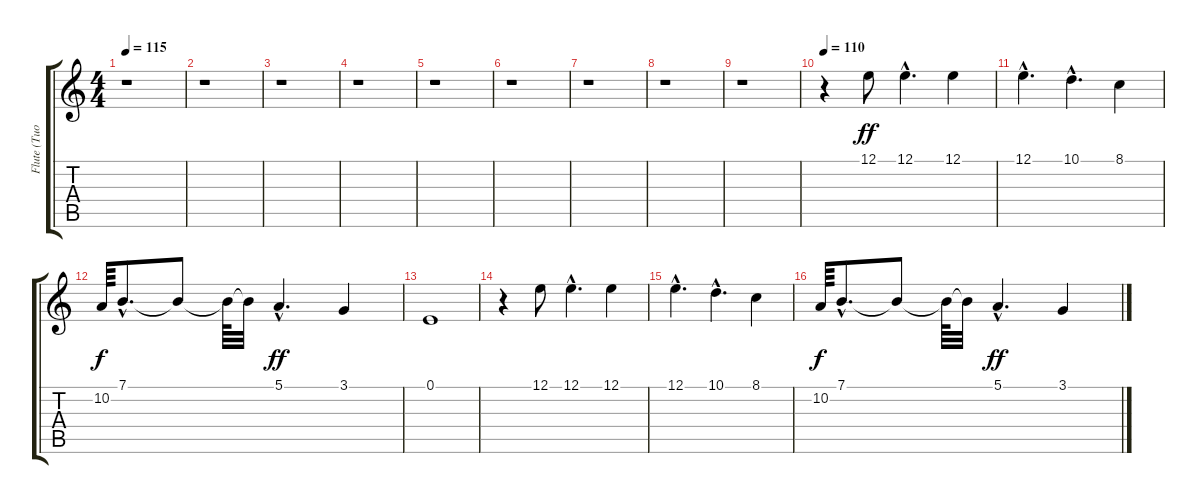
\track ("Flute (Tuomas)" "Flute (Tuo") {instrument flute}
\staff {score tabs}
\tuning (E4 B3 G3 D3 A2 E2) {hide}
\ts (4 4)
\tempo 115
\clef g2
\ks c
r.1{dy ff} |
r.1 |
r.1 |
r.1 |
r.1 |
r.1 |
r.1 |
r.1 |
r.1 |
\tempo 110
r.4 12.1.8 12.1{hac}.4{d} 12.1.4 |
12.1{hac}.4{d} 10.1{hac}.4{d} 8.1.4 |
10.2.64{dy f} 7.1{hac}.8{d} 7.1{t}.8 7.1{t}.64 7.1{t}.32 5.1{hac}.4{d dy ff} 3.1.4 |
0.1.1 |
r.4 12.1.8 12.1{hac}.4{d} 12.1.4 |
12.1{hac}.4{d} 10.1{hac}.4{d} 8.1.4 |
10.2.64{dy f} 7.1{hac}.8{d} 7.1{t}.8 7.1{t}.64 7.1{t}.32 5.1{hac}.4{d dy ff} 3.1.4
